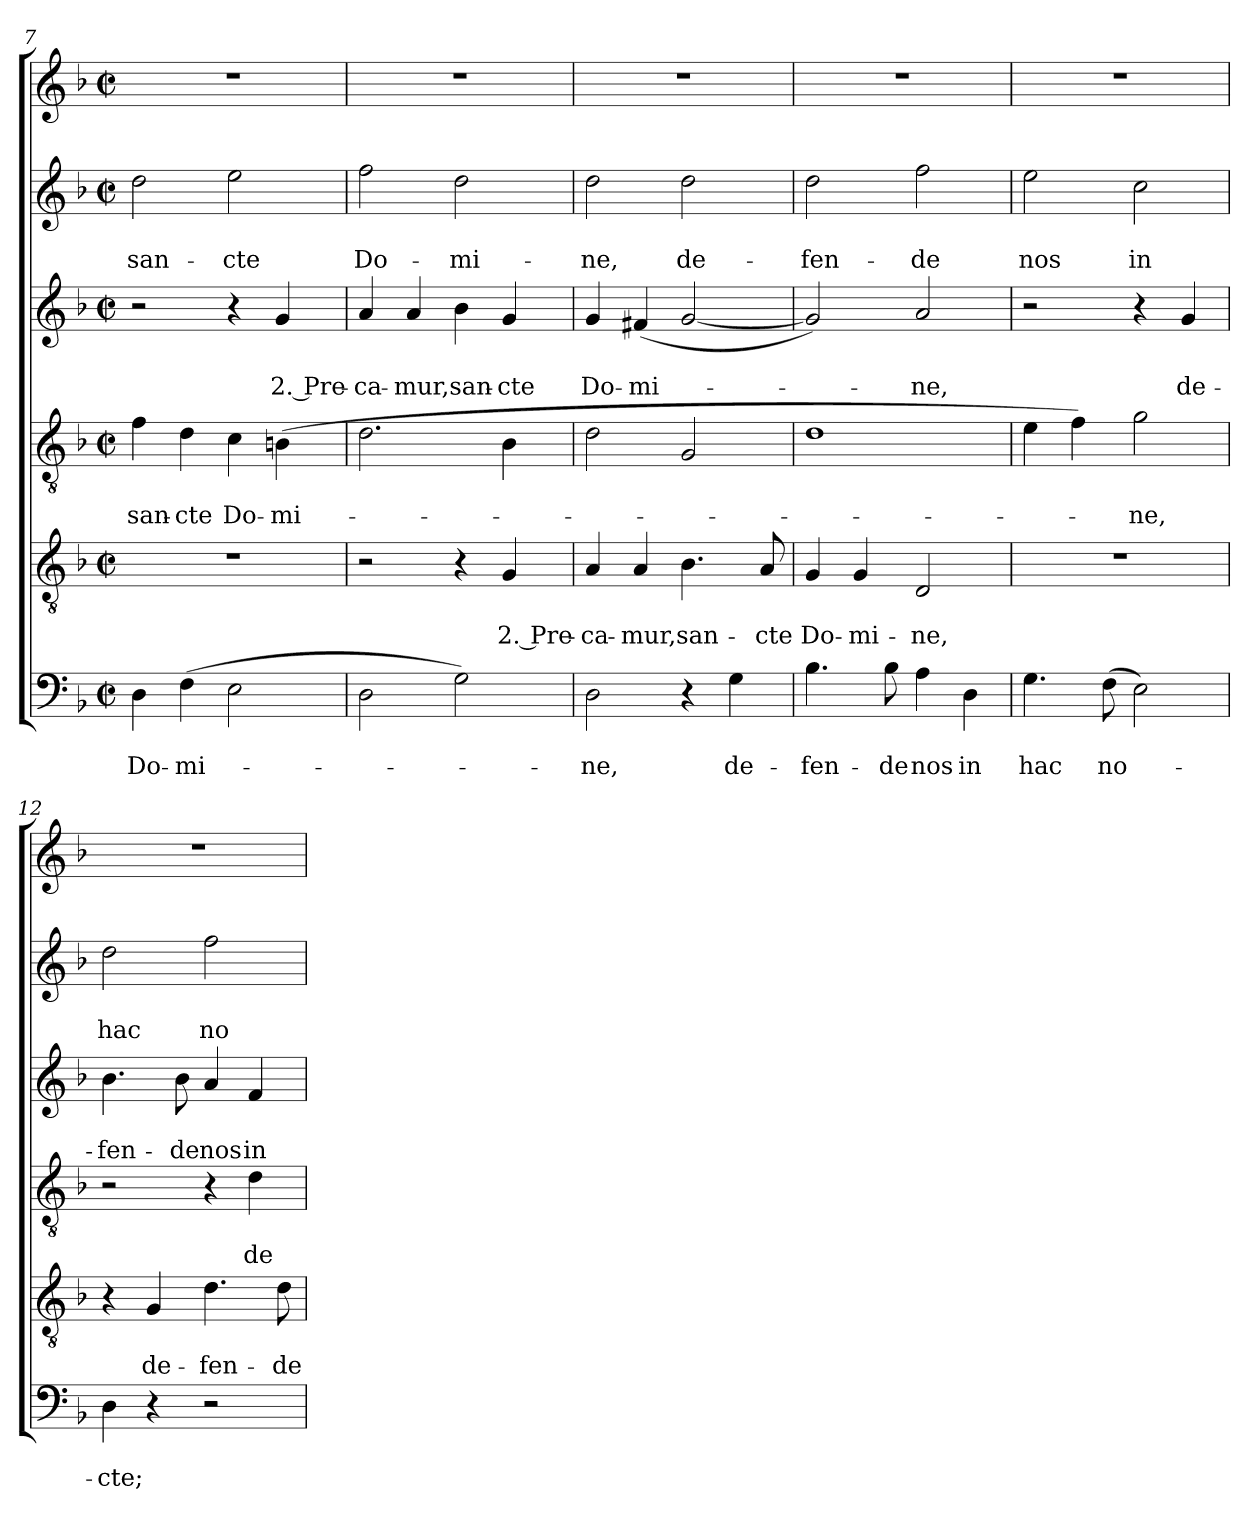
**kern	**text	**text	**kern	**text	**text	**kern	**text	**text	**kern	**text	**text	**kern	**text	**text	**kern
*part6	*part6	*part6	*part5	*part5	*part5	*part4	*part4	*part4	*part3	*part3	*part3	*part2	*part2	*part2	*part1
*staff6	*staff6	*staff6	*staff5	*staff5	*staff5	*staff4	*staff4	*staff4	*staff3	*staff3	*staff3	*staff2	*staff2	*staff2	*staff1
*clefF4	*	*	*clefGv2	*	*	*clefGv2	*	*	*clefG2	*	*	*clefG2	*	*	*clefG2
*k[b-]	*	*	*k[b-]	*	*	*k[b-]	*	*	*k[b-]	*	*	*k[b-]	*	*	*k[b-]
*d:	*	*	*d:	*	*	*d:	*	*	*d:	*	*	*d:	*	*	*d:
*M2/2	*	*	*M2/2	*	*	*M2/2	*	*	*M2/2	*	*	*M2/2	*	*	*M2/2
*met(c|)	*	*	*met(c|)	*	*	*met(c|)	*	*	*met(c|)	*	*	*met(c|)	*	*	*met(c|)
=7	=7	=7	=7	=7	=7	=7	=7	=7	=7	=7	=7	=7	=7	=7	=7
!	!	!LO:LY:b	!	!	!	!	!	!LO:LY:b	!	!	!	!	!	!LO:LY:b	!
4D\	.	Do-	1r	.	.	4f\	.	san-	2r	.	.	2dd\	.	san-	1r
!	!	!LO:LY:b	!	!	!	!	!	!LO:LY:b	!	!	!	!	!	!	!
(>4F\	.	-mi-	.	.	.	4d\	.	-cte	.	.	.	.	.	.	.
!	!	!	!	!	!	!	!	!LO:LY:b	!	!	!	!	!	!LO:LY:b	!
2E\	.	.	.	.	.	4c\	.	Do-	4r	.	.	2ee\	.	-cte	.
!	!	!	!	!	!	!	!	!LO:LY:b	!	!	!LO:LY:b	!	!	!	!
.	.	.	.	.	.	(>4Bn\	.	-mi-	4g/	.	2. Pre-	.	.	.	.
=8	=8	=8	=8	=8	=8	=8	=8	=8	=8	=8	=8	=8	=8	=8	=8
!	!	!	!	!	!	!	!	!	!	!	!LO:LY:b	!	!	!LO:LY:b	!
2D\	.	.	2r	.	.	2.d\	.	.	4a/	.	-ca-	2ff\	.	Do-	1r
!	!	!	!	!	!	!	!	!	!	!	!LO:LY:b	!	!	!	!
.	.	.	.	.	.	.	.	.	4a/	.	-mur,	.	.	.	.
!	!	!	!	!	!	!	!	!	!	!	!LO:LY:b	!	!	!LO:LY:b	!
2G\)	.	.	4r	.	.	.	.	.	4b-\	.	san-	2dd\	.	-mi-	.
!	!	!	!	!	!LO:LY:b	!	!	!	!	!	!LO:LY:b	!	!	!	!
.	.	.	4G/	.	2. Pre-	4B-i\	.	.	4g/	.	-cte	.	.	.	.
=9	=9	=9	=9	=9	=9	=9	=9	=9	=9	=9	=9	=9	=9	=9	=9
!	!	!LO:LY:b	!	!	!LO:LY:b	!	!	!	!	!	!LO:LY:b	!	!	!LO:LY:b	!
2D\	.	-ne,	4A/	.	-ca-	2d\	.	.	4g/	.	Do-	2dd\	.	-ne,	1r
!	!	!	!	!	!LO:LY:b	!	!	!	!	!	!LO:LY:b	!	!	!	!
.	.	.	4A/	.	-mur,	.	.	.	(<4f#i/	.	-mi-	.	.	.	.
!	!	!	!	!	!LO:LY:b	!	!	!	!	!	!	!	!	!LO:LY:b	!
4r	.	.	4.B-\	.	san-	2G/	.	.	[2g/	.	.	2dd\	.	de-	.
!	!	!LO:LY:b	!	!	!	!	!	!	!	!	!	!	!	!	!
4G\	.	de-	.	.	.	.	.	.	.	.	.	.	.	.	.
!	!	!	!	!	!LO:LY:b	!	!	!	!	!	!	!	!	!	!
.	.	.	8A/	.	-cte	.	.	.	.	.	.	.	.	.	.
=10	=10	=10	=10	=10	=10	=10	=10	=10	=10	=10	=10	=10	=10	=10	=10
!	!	!LO:LY:b	!	!	!LO:LY:b	!	!	!	!	!	!	!	!	!LO:LY:b	!
4.B-\	.	-fen-	4G/	.	Do-	1d	.	.	2g/])	.	.	2dd\	.	-fen-	1r
!	!	!	!	!	!LO:LY:b	!	!	!	!	!	!	!	!	!	!
.	.	.	4G/	.	-mi-	.	.	.	.	.	.	.	.	.	.
!	!	!LO:LY:b	!	!	!	!	!	!	!	!	!	!	!	!	!
8B-\	.	-de	.	.	.	.	.	.	.	.	.	.	.	.	.
!	!	!LO:LY:b	!	!	!LO:LY:b	!	!	!	!	!	!LO:LY:b	!	!	!LO:LY:b	!
4A\	.	nos	2D/	.	-ne,	.	.	.	2a/	.	-ne,	2ff\	.	-de	.
!	!	!LO:LY:b	!	!	!	!	!	!	!	!	!	!	!	!	!
4D\	.	in	.	.	.	.	.	.	.	.	.	.	.	.	.
!!LO:PB:g=z
=11	=11	=11	=11	=11	=11	=11	=11	=11	=11	=11	=11	=11	=11	=11	=11
!	!	!LO:LY:b	!	!	!	!	!	!	!	!	!	!	!	!LO:LY:b	!
4.G\	.	hac	1r	.	.	4e\	.	.	2r	.	.	2ee\	.	nos	1r
.	.	.	.	.	.	4f\)	.	.	.	.	.	.	.	.	.
!	!	!LO:LY:b	!	!	!	!	!	!	!	!	!	!	!	!	!
(>8F\	.	no-	.	.	.	.	.	.	.	.	.	.	.	.	.
!	!	!	!	!	!	!	!	!LO:LY:b	!	!	!	!	!	!LO:LY:b	!
2E\)	.	.	.	.	.	2g\	.	-ne,	4r	.	.	2cc\	.	in	.
!	!	!	!	!	!	!	!	!	!	!	!LO:LY:b	!	!	!	!
.	.	.	.	.	.	.	.	.	4g/	.	de-	.	.	.	.
=12	=12	=12	=12	=12	=12	=12	=12	=12	=12	=12	=12	=12	=12	=12	=12
!	!	!LO:LY:b	!	!	!	!	!	!	!	!	!LO:LY:b	!	!	!LO:LY:b	!
4D\	.	-cte;	4r	.	.	2r	.	.	4.b-\	.	-fen-	2dd\	.	hac	1r
!	!	!	!	!	!LO:LY:b	!	!	!	!	!	!	!	!	!	!
4r	.	.	4G/	.	de-	.	.	.	.	.	.	.	.	.	.
!	!	!	!	!	!	!	!	!	!	!	!LO:LY:b	!	!	!	!
.	.	.	.	.	.	.	.	.	8b-\	.	-de	.	.	.	.
!	!	!	!	!	!LO:LY:b	!	!	!	!	!	!LO:LY:b	!	!	!LO:LY:b	!
2r	.	.	4.d\	.	-fen-	4r	.	.	4a/	.	nos	2ff\	.	no-	.
!	!	!	!	!	!	!	!	!LO:LY:b	!	!	!LO:LY:b	!	!	!	!
.	.	.	.	.	.	4d\	.	de-	4f/	.	in	.	.	.	.
!	!	!	!	!	!LO:LY:b	!	!	!	!	!	!	!	!	!	!
.	.	.	8d\	.	-de	.	.	.	.	.	.	.	.	.	.
=	=	=	=	=	=	=	=	=	=	=	=	=	=	=	=
*-	*-	*-	*-	*-	*-	*-	*-	*-	*-	*-	*-	*-	*-	*-	*-
